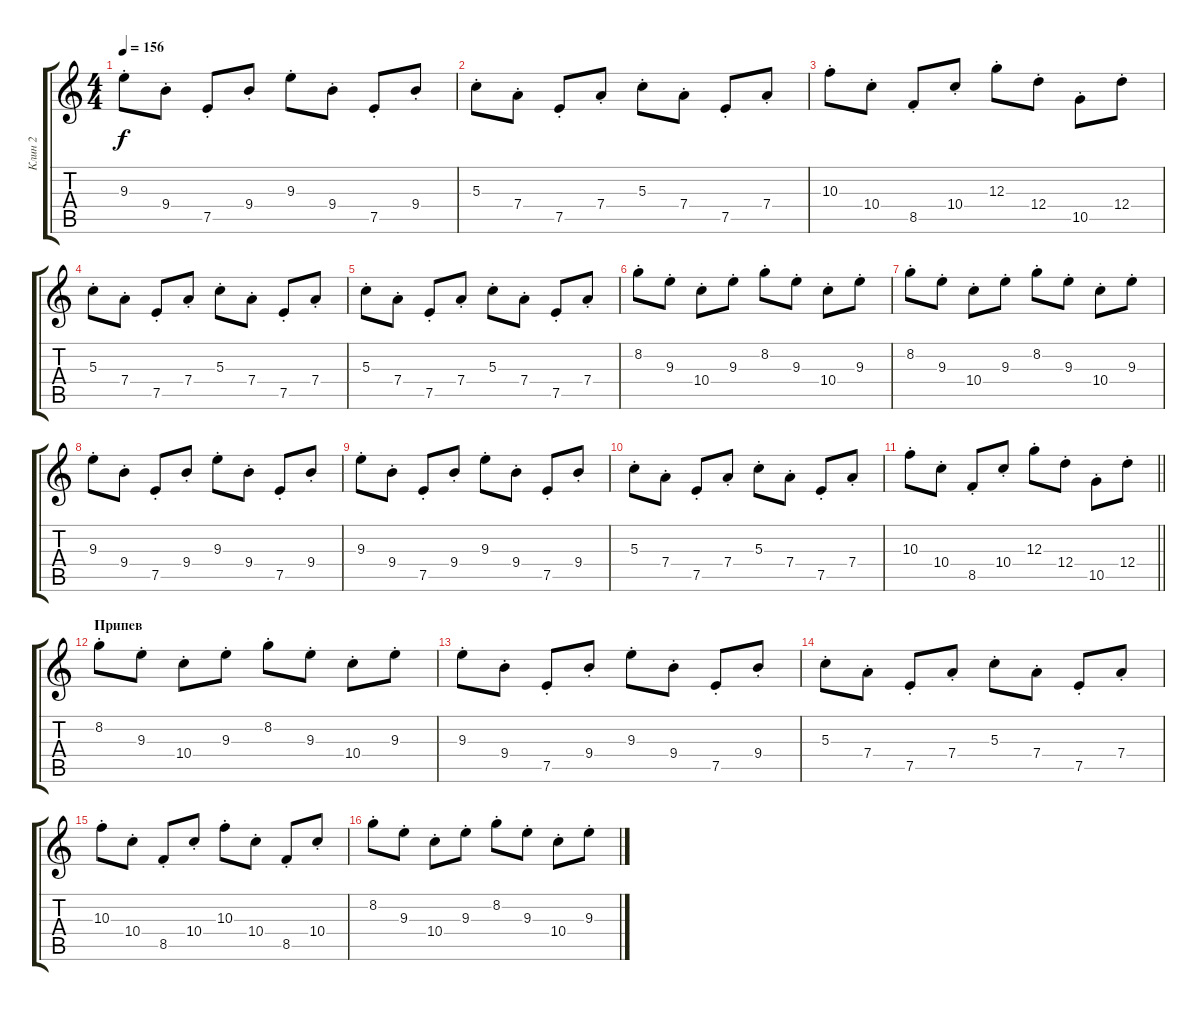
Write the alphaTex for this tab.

\track ("Клин 2" "Клин 2") {instrument electricguitarclean}
\staff {score tabs}
\tuning (E4 B3 G3 D3 A2 E2) {hide}
\ts (4 4)
\tempo 156
\clef g2
\ks c
9.3{st}.8{dy f} 9.4{st}.8 7.5{st}.8 9.4{st}.8 9.3{st}.8 9.4{st}.8 7.5{st}.8 9.4{st}.8 |
5.3{st}.8 7.4{st}.8 7.5{st}.8 7.4{st}.8 5.3{st}.8 7.4{st}.8 7.5{st}.8 7.4{st}.8 |
10.3{st}.8 10.4{st}.8 8.5{st}.8 10.4{st}.8 12.3{st}.8 12.4{st}.8 10.5{st}.8 12.4{st}.8 |
5.3{st}.8 7.4{st}.8 7.5{st}.8 7.4{st}.8 5.3{st}.8 7.4{st}.8 7.5{st}.8 7.4{st}.8 |
5.3{st}.8 7.4{st}.8 7.5{st}.8 7.4{st}.8 5.3{st}.8 7.4{st}.8 7.5{st}.8 7.4{st}.8 |
8.2{st}.8 9.3{st}.8 10.4{st}.8 9.3{st}.8 8.2{st}.8 9.3{st}.8 10.4{st}.8 9.3{st}.8 |
8.2{st}.8 9.3{st}.8 10.4{st}.8 9.3{st}.8 8.2{st}.8 9.3{st}.8 10.4{st}.8 9.3{st}.8 |
9.3{st}.8 9.4{st}.8 7.5{st}.8 9.4{st}.8 9.3{st}.8 9.4{st}.8 7.5{st}.8 9.4{st}.8 |
9.3{st}.8 9.4{st}.8 7.5{st}.8 9.4{st}.8 9.3{st}.8 9.4{st}.8 7.5{st}.8 9.4{st}.8 |
5.3{st}.8 7.4{st}.8 7.5{st}.8 7.4{st}.8 5.3{st}.8 7.4{st}.8 7.5{st}.8 7.4{st}.8 |
\barLineRight lightlight
10.3{st}.8 10.4{st}.8 8.5{st}.8 10.4{st}.8 12.3{st}.8 12.4{st}.8 10.5{st}.8 12.4{st}.8 |
\section ("" "Припев")
8.2{st}.8 9.3{st}.8 10.4{st}.8 9.3{st}.8 8.2{st}.8 9.3{st}.8 10.4{st}.8 9.3{st}.8 |
9.3{st}.8 9.4{st}.8 7.5{st}.8 9.4{st}.8 9.3{st}.8 9.4{st}.8 7.5{st}.8 9.4{st}.8 |
5.3{st}.8 7.4{st}.8 7.5{st}.8 7.4{st}.8 5.3{st}.8 7.4{st}.8 7.5{st}.8 7.4{st}.8 |
10.3{st}.8 10.4{st}.8 8.5{st}.8 10.4{st}.8 10.3{st}.8 10.4{st}.8 8.5{st}.8 10.4{st}.8 |
8.2{st}.8 9.3{st}.8 10.4{st}.8 9.3{st}.8 8.2{st}.8 9.3{st}.8 10.4{st}.8 9.3{st}.8
